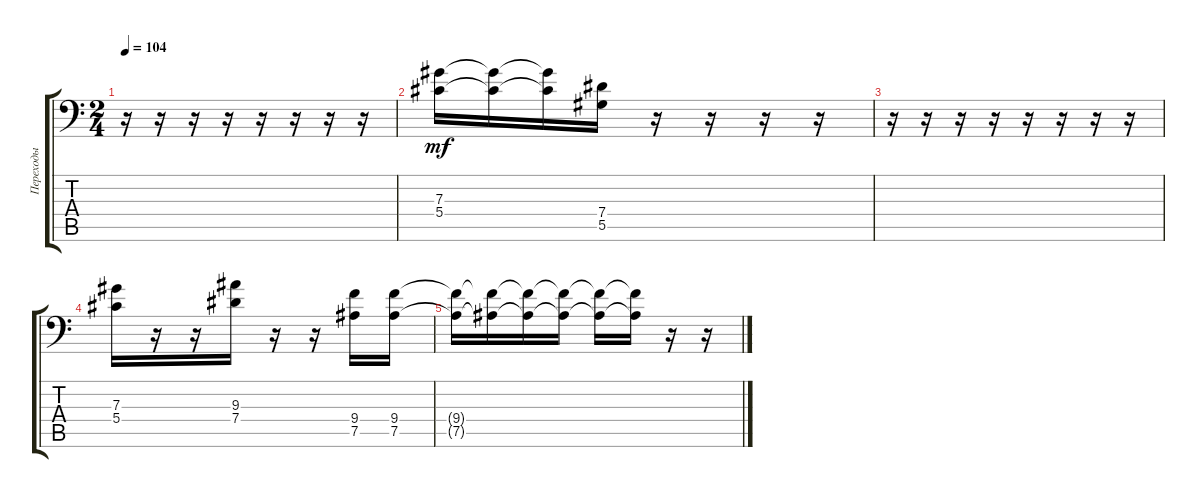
\track ("Переходы" "Переходы") {instrument distortionguitar}
\staff {score tabs}
\tuning (Bb3 F3 Db3 Ab2 Eb2 Bb1) {hide}
\ts (2 4)
\tempo 104
\clef f4
\ks c
r.16{dy mf} r.16 r.16 r.16 r.16 r.16 r.16 r.16 |
(7.3 5.4).16 (7.3{t} 5.4{t}).16 (7.3{t} 5.4{t}).16 (7.4 5.5).16 r.16 r.16 r.16 r.16 |
r.16 r.16 r.16 r.16 r.16 r.16 r.16 r.16 |
(7.3 5.4).16 r.16 r.16 (9.3 7.4).16 r.16 r.16 (9.4 7.5).16 (9.4 7.5).16 |
(9.4{t} 7.5{t}).16 (9.4{t} 7.5{t}).16 (9.4{t} 7.5{t}).16 (9.4{t} 7.5{t}).16 (9.4{t} 7.5{t}).16 (9.4{t} 7.5{t}).16 r.16 r.16
